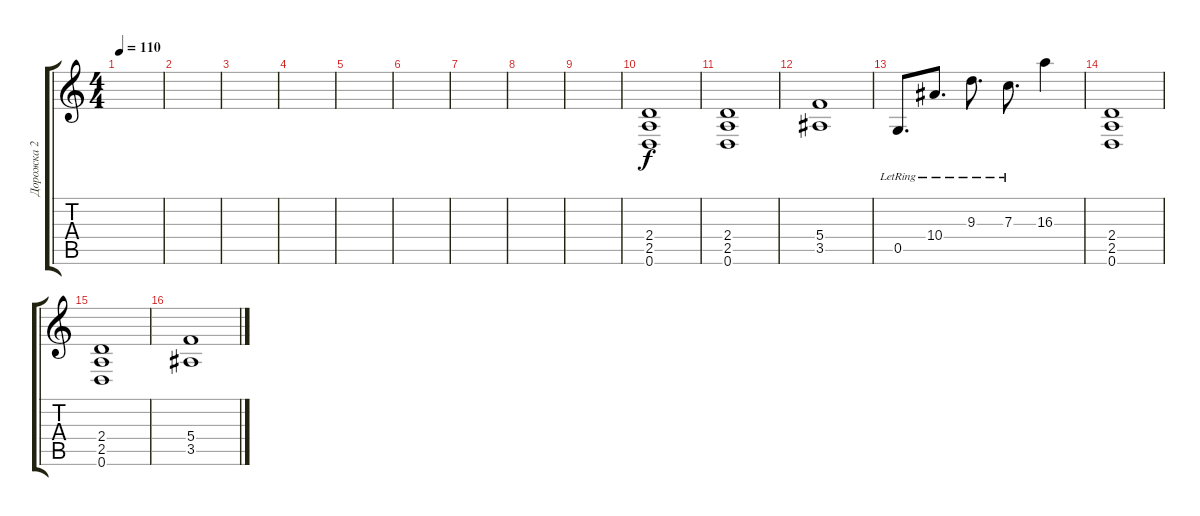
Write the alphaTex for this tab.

\track ("Дорожка 2" "Дорожка 2") {instrument distortionguitar}
\staff {score tabs}
\tuning (D4 A3 F3 C3 G2 D2) {hide}
\ts (4 4)
\tempo 110
\clef g2
\ks c
|
|
|
|
|
|
|
|
|
(2.4 2.5 0.6).1 |
(2.4 2.5 0.6).1 |
(5.4 3.5).1 |
0.5{lr}.8{d} 10.4{lr}.8{d} 9.3{lr}.8{d} 7.3{lr}.8{d} 16.3.4 |
(2.4 2.5 0.6).1 |
(2.4 2.5 0.6).1 |
(5.4 3.5).1
